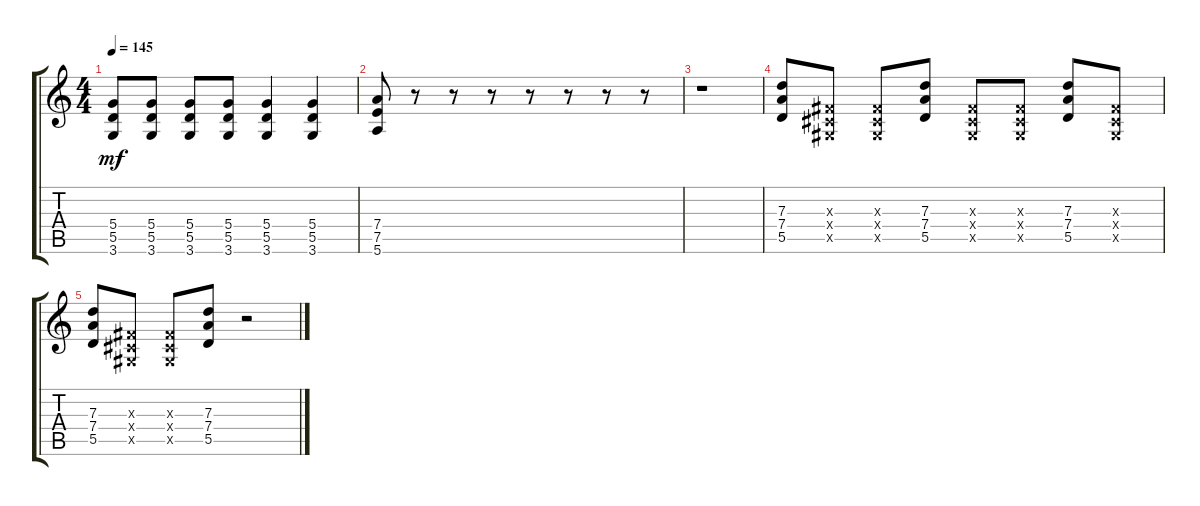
\track "" {instrument distortionguitar}
\staff {score tabs}
\tuning (E4 B3 G3 D3 A2 E2) {hide}
\ts (4 4)
\tempo 145
\clef g2
\ks c
(5.4 5.5 3.6).8{dy mf} (5.4 5.5 3.6).8 (5.4 5.5 3.6).8 (5.4 5.5 3.6).8 (5.4 5.5 3.6).4 (5.4 5.5 3.6).4 |
(7.4 7.5 5.6).8 r.8 r.8 r.8 r.8 r.8 r.8 r.8 |
r.1 |
(7.3 7.4 5.5).8 (-1.3{x} -1.4{x} -1.5{x}).8 (-1.3{x} -1.4{x} -1.5{x}).8 (7.3 7.4 5.5).8 (-1.3{x} -1.4{x} -1.5{x}).8 (-1.3{x} -1.4{x} -1.5{x}).8 (7.3 7.4 5.5).8 (-1.3{x} -1.4{x} -1.5{x}).8 |
(7.3 7.4 5.5).8 (-1.3{x} -1.4{x} -1.5{x}).8 (-1.3{x} -1.4{x} -1.5{x}).8 (7.3 7.4 5.5).8 r.2
